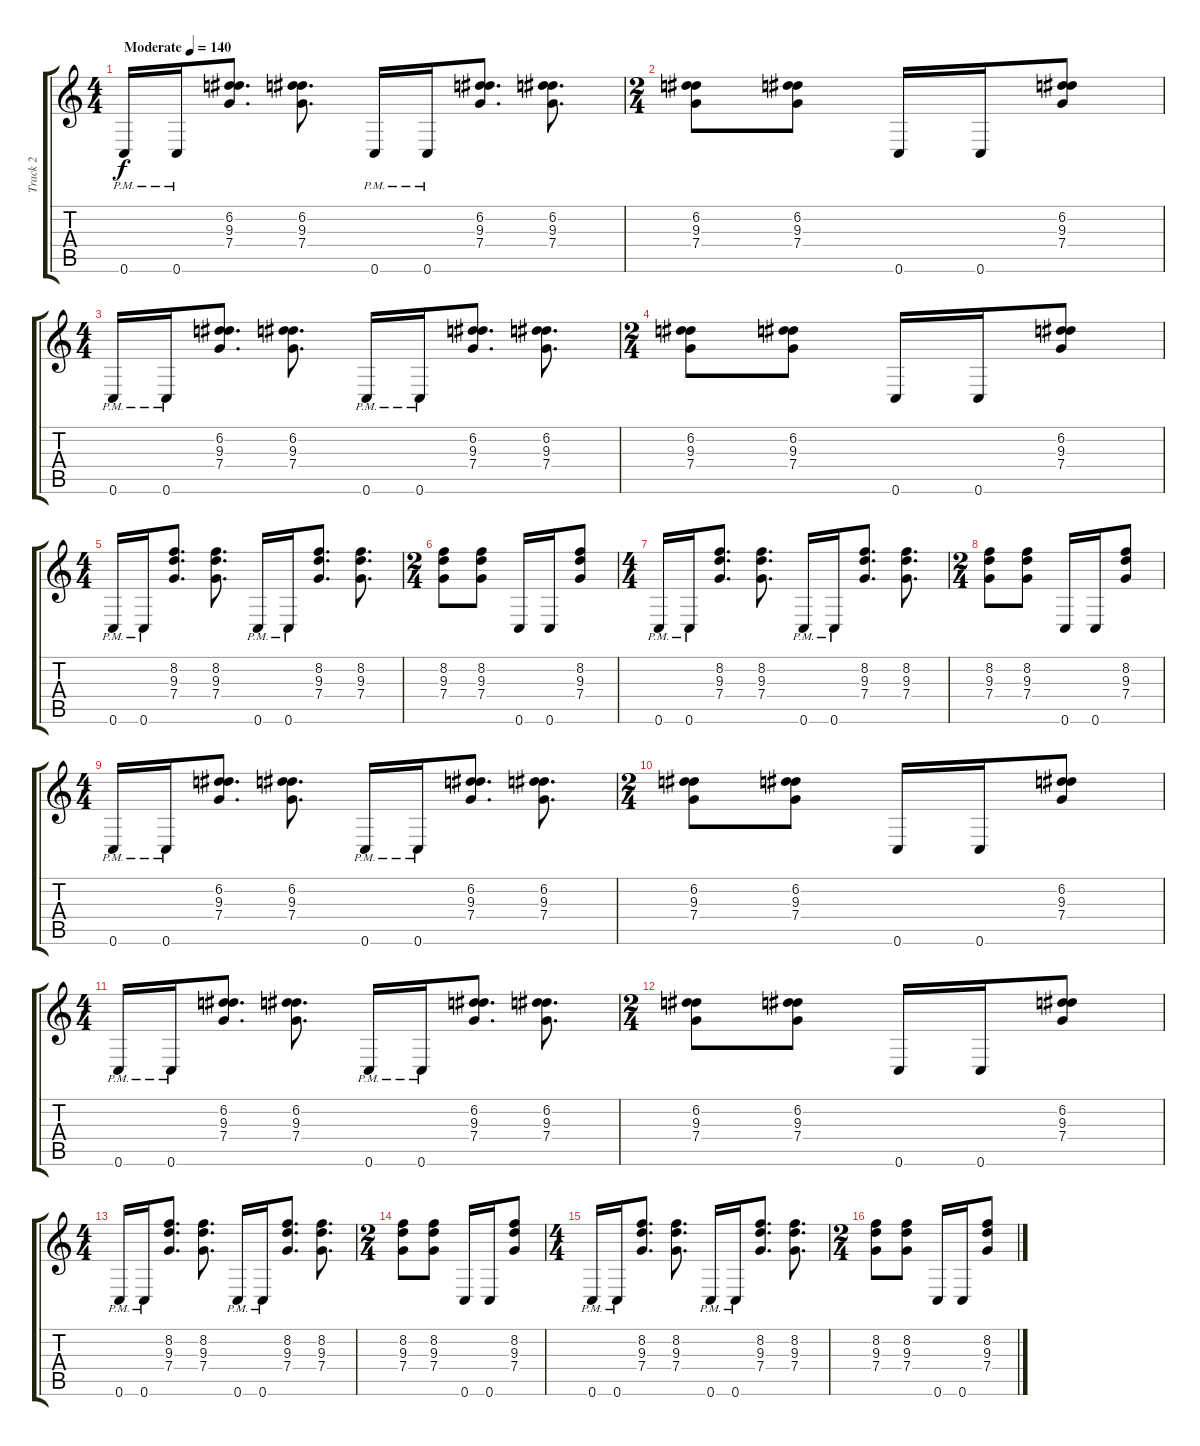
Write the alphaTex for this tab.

\track ("Track 2" "Track 2") {instrument overdrivenguitar}
\staff {score tabs}
\tuning (D4 A3 F3 C3 G2 C2) {hide}
\ts (4 4)
\tempo (140 "Moderate")
\clef g2
\ks c
0.6{pm}.16{dy f instrument overdrivenguitar} 0.6{pm}.16 (6.2 9.3 7.4).8{d} (6.2 9.3 7.4).8{d} 0.6{pm}.16 0.6{pm}.16 (6.2 9.3 7.4).8{d} (6.2 9.3 7.4).8{d} |
\ts (2 4)
(6.2 9.3 7.4).8 (6.2 9.3 7.4).8 0.6.16 0.6.16 (6.2 9.3 7.4).8 |
\ts (4 4)
0.6{pm}.16 0.6{pm}.16 (6.2 9.3 7.4).8{d} (6.2 9.3 7.4).8{d} 0.6{pm}.16 0.6{pm}.16 (6.2 9.3 7.4).8{d} (6.2 9.3 7.4).8{d} |
\ts (2 4)
(6.2 9.3 7.4).8 (6.2 9.3 7.4).8 0.6.16 0.6.16 (6.2 9.3 7.4).8 |
\ts (4 4)
0.6{pm}.16 0.6{pm}.16 (8.2 9.3 7.4).8{d} (8.2 9.3 7.4).8{d} 0.6{pm}.16 0.6{pm}.16 (8.2 9.3 7.4).8{d} (8.2 9.3 7.4).8{d} |
\ts (2 4)
(8.2 9.3 7.4).8 (8.2 9.3 7.4).8 0.6.16 0.6.16 (8.2 9.3 7.4).8 |
\ts (4 4)
0.6{pm}.16 0.6{pm}.16 (8.2 9.3 7.4).8{d} (8.2 9.3 7.4).8{d} 0.6{pm}.16 0.6{pm}.16 (8.2 9.3 7.4).8{d} (8.2 9.3 7.4).8{d} |
\ts (2 4)
(8.2 9.3 7.4).8 (8.2 9.3 7.4).8 0.6.16 0.6.16 (8.2 9.3 7.4).8 |
\ts (4 4)
0.6{pm}.16 0.6{pm}.16 (6.2 9.3 7.4).8{d} (6.2 9.3 7.4).8{d} 0.6{pm}.16 0.6{pm}.16 (6.2 9.3 7.4).8{d} (6.2 9.3 7.4).8{d} |
\ts (2 4)
(6.2 9.3 7.4).8 (6.2 9.3 7.4).8 0.6.16 0.6.16 (6.2 9.3 7.4).8 |
\ts (4 4)
0.6{pm}.16 0.6{pm}.16 (6.2 9.3 7.4).8{d} (6.2 9.3 7.4).8{d} 0.6{pm}.16 0.6{pm}.16 (6.2 9.3 7.4).8{d} (6.2 9.3 7.4).8{d} |
\ts (2 4)
(6.2 9.3 7.4).8 (6.2 9.3 7.4).8 0.6.16 0.6.16 (6.2 9.3 7.4).8 |
\ts (4 4)
0.6{pm}.16 0.6{pm}.16 (8.2 9.3 7.4).8{d} (8.2 9.3 7.4).8{d} 0.6{pm}.16 0.6{pm}.16 (8.2 9.3 7.4).8{d} (8.2 9.3 7.4).8{d} |
\ts (2 4)
(8.2 9.3 7.4).8 (8.2 9.3 7.4).8 0.6.16 0.6.16 (8.2 9.3 7.4).8 |
\ts (4 4)
0.6{pm}.16 0.6{pm}.16 (8.2 9.3 7.4).8{d} (8.2 9.3 7.4).8{d} 0.6{pm}.16 0.6{pm}.16 (8.2 9.3 7.4).8{d} (8.2 9.3 7.4).8{d} |
\ts (2 4)
(8.2 9.3 7.4).8 (8.2 9.3 7.4).8 0.6.16 0.6.16 (8.2 9.3 7.4).8
